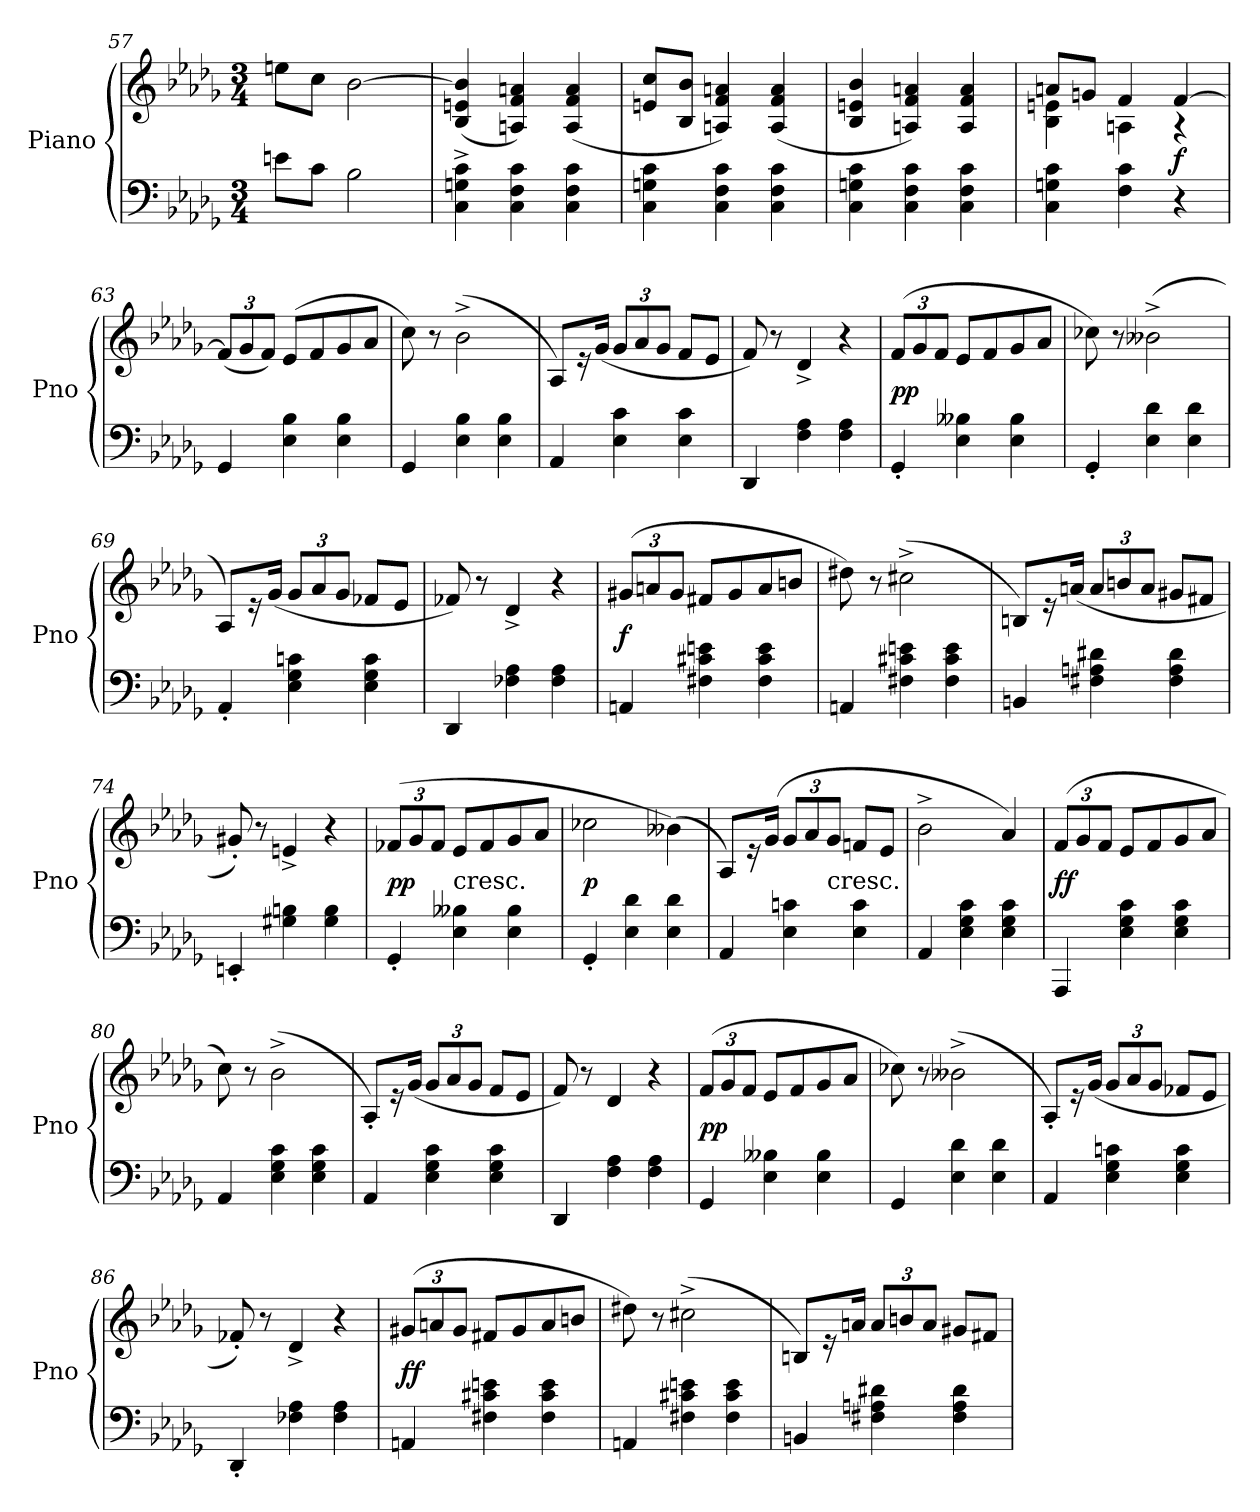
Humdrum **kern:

**kern	**kern	**dynam
*part1	*part1	*part1
*staff2	*staff1	*staff1/2
*I"Piano	*	*
*I'Pno	*	*
*clefF4	*clefG2	*
*k[b-e-a-d-g-]	*k[b-e-a-d-g-]	*
*b-:	*b-:	*
*M3/4	*M3/4	*
=57	=57	=57
8en\L	8een\L	.
8c\J	8cc\J	.
2B-\	[2b-\	.
=58	=58	=58
4C^\ 4Gn^\ 4c^\	(4B-/ 4en/ 4b-]/	.
4C\ 4F\ 4c\	4An/ 4f/ 4an/)	.
4C\ 4F\ 4c\	(4A/ 4f/ 4a/	.
=59	=59	=59
4C\ 4Gn\ 4c\	8en/ 8cc/L	.
.	8B-/ 8b-/J	.
4C\ 4F\ 4c\	4An/ 4f/ 4an/)	.
4C\ 4F\ 4c\	(4A/ 4f/ 4a/	.
=60	=60	=60
4C\ 4Gn\ 4c\	4B-/ 4en/ 4b-/	.
4C\ 4F\ 4c\	4An/ 4f/ 4an/)	.
4C\ 4F\ 4c\	4A/ 4f/ 4a/	.
=61	=61	=61
*	*^	*
4C\ 4Gn\ 4c\	8an/L	4B-\ 4en\	.
.	8gn/J	.	.
4F\ 4c\	4f/	4An\	.
4r	[4f/	4r	f
*	*v	*v	*
=63	=63	=63
4GG-/	(12f/L]	.
.	12g-/	.
.	12f/J)	.
4E-\ 4B-\	(8e-/L	.
.	8f/	.
4E-\ 4B-\	8g-/	.
.	8a-/J	.
=64	=64	=64
4GG-/	8cc\)	.
.	8r	.
4E-\ 4B-\	(2b-^\	.
4E-\ 4B-\	.	.
=65	=65	=65
4AA-/	8A-/L)	.
.	16r	.
.	(16g-/Jk	.
4E-\ 4c\	12g-/L	.
.	12a-/	.
.	12g-/J	.
4E-\ 4c\	8f/L	.
.	8e-/J	.
=66	=66	=66
4DD-/	8f/)	.
.	8r	.
4F\ 4A-\	4d-^/	.
4F\ 4A-\	4r	.
=67	=67	=67
4GG-'/	(12f/L	pp
.	12g-/	.
.	12f/J	.
4E-\ 4B--X\	8e-/L	.
.	8f/	.
4E-\ 4B--\	8g-/	.
.	8a-/J	.
=68	=68	=68
4GG-'/	8cc-X\)	.
.	8r	.
4E-\ 4d-\	(2b--X^\	.
4E-\ 4d-\	.	.
=69	=69	=69
4AA-'/	8A-/L)	.
.	16r	.
.	(16g-/Jk	.
4E-\ 4G-\ 4cn\	12g-/L	.
.	12a-/	.
.	12g-/J	.
4E-\ 4G-\ 4c\	8f-X/L	.
.	8e-/J	.
=70	=70	=70
4DD-/	8f-X/)	.
.	8r	.
4F-X\ 4A-\	4d-^/	.
4F-\ 4A-\	4r	.
=71	=71	=71
4AAn/	(12g#X/L	f
.	12an/	.
.	12g#/J	.
4F#X\ 4c#X\ 4en\	8f#X/L	.
.	8g#/	.
4F#\ 4c#\ 4e\	8a/	.
.	8bn/J	.
=72	=72	=72
4AAn/	8dd#X\)	.
.	8r	.
4F#X\ 4c#X\ 4en\	(2cc#X^\	.
4F#\ 4c#\ 4e\	.	.
=73	=73	=73
4BBn/	8Bn/L)	.
.	16r	.
.	(16an/Jk	.
4F#X\ 4An\ 4d#X\	12a/L	.
.	12bn/	.
.	12a/J	.
4F#\ 4A\ 4d#\	8g#X/L	.
.	8f#X/J	.
=74	=74	=74
4EEn'/	8g#X'/)	.
.	8r	.
4G#X\ 4Bn\	4en^/	.
4G#\ 4B\	4r	.
=75	=75	=75
4GG-'/	(12f-X/L	pp
.	12g-/	.
.	12f-/J	.
!	!LO:TX:c:t=cresc.	!
4E-\ 4B--X\	8e-/L	.
.	8f-/	.
4E-\ 4B--\	8g-/	.
.	8a-/J	.
=76	=76	=76
4GG-'/	2cc-X\	p
4E-\ 4d-\	.	.
4E-\ 4d-\	(4b--X\)	.
=77	=77	=77
4AA-/	8A-/L)	.
.	16r	.
.	(16g-/Jk	.
4E-\ 4cn\	12g-/L	.
.	12a-/	.
!	!LO:TX:c:t=cresc.	!
.	12g-/J	.
4E-\ 4c\	8fn/L	.
.	8e-/J	.
=78	=78	=78
4AA-/	2b-^\	.
4E-\ 4G-\ 4c\	.	.
4E-\ 4G-\ 4c\	4a-/)	.
=79	=79	=79
4AAA-/	(12f/L	ff
.	12g-/	.
.	12f/J	.
4E-\ 4G-\ 4c\	8e-/L	.
.	8f/	.
4E-\ 4G-\ 4c\	8g-/	.
.	8a-/J	.
=80	=80	=80
4AA-/	8cc\)	.
.	8r	.
4E-\ 4G-\ 4c\	(2b-^\	.
4E-\ 4G-\ 4c\	.	.
=81	=81	=81
4AA-/	8A-'/L)	.
.	16r	.
.	(16g-/Jk	.
4E-\ 4G-\ 4c\	12g-/L	.
.	12a-/	.
.	12g-/J	.
4E-\ 4G-\ 4c\	8f/L	.
.	8e-/J	.
=82	=82	=82
4DD-/	8f/)	.
.	8r	.
4F\ 4A-\	4d-/	.
4F\ 4A-\	4r	.
=83	=83	=83
4GG-/	(12f/L	pp
.	12g-/	.
.	12f/J	.
4E-\ 4B--X\	8e-/L	.
.	8f/	.
4E-\ 4B--\	8g-/	.
.	8a-/J	.
=84	=84	=84
4GG-/	8cc-X\)	.
.	8r	.
4E-\ 4d-\	(2b--X^\	.
4E-\ 4d-\	.	.
=85	=85	=85
4AA-/	8A-'/L)	.
.	16r	.
.	(16g-/Jk	.
4E-\ 4G-\ 4cn\	12g-/L	.
.	12a-/	.
.	12g-/J	.
4E-\ 4G-\ 4c\	8f-X/L	.
.	8e-/J	.
=86	=86	=86
4DD-'/	8f-X'/)	.
.	8r	.
4F-X\ 4A-\	4d-^/	.
4F-\ 4A-\	4r	.
=87	=87	=87
4AAn/	(12g#X/L	ff
.	12an/	.
.	12g#/J	.
4F#X\ 4c#X\ 4en\	8f#X/L	.
.	8g#/	.
4F#\ 4c#\ 4e\	8a/	.
.	8bn/J	.
=88	=88	=88
4AAn/	8dd#X\)	.
.	8r	.
4F#X\ 4c#X\ 4en\	(2cc#X^\	.
4F#\ 4c#\ 4e\	.	.
=89	=89	=89
4BBn/	8Bn/L)	.
.	16r	.
.	16an/Jk	.
4F#X\ 4An\ 4d#X\	12a/L	.
.	12bn/	.
.	12a/J	.
4F#\ 4A\ 4d#\	8g#X/L	.
.	8f#X/J	.
=	=	=
*-	*-	*-
